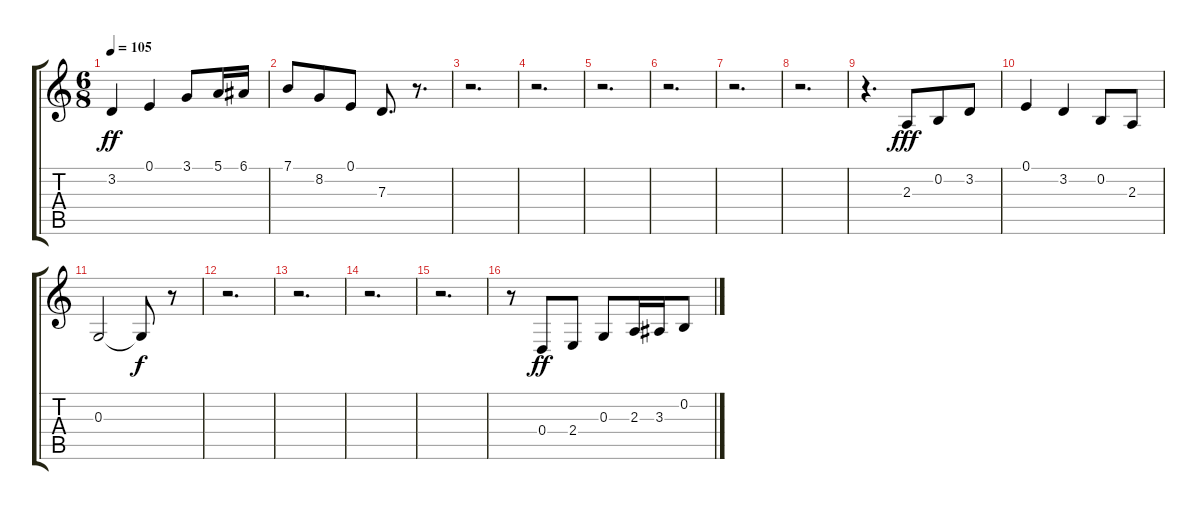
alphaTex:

\track "" {instrument altosax}
\staff {score tabs}
\tuning (E4 B3 G3 D3 A2 E2) {hide}
\ts (6 8)
\tempo 105
\clef g2
\ks c
3.2.4{dy ff} 0.1.4 3.1.8 5.1.16 6.1.16 |
7.1.8 8.2.8 0.1.8 7.3.8{d} r.8{d} |
r.2{d} |
r.2{d} |
r.2{d} |
r.2{d} |
r.2{d} |
r.2{d} |
r.4{d} 2.3.8{dy fff} 0.2.8 3.2.8 |
0.1.4 3.2.4 0.2.8 2.3.8 |
0.3.2 0.3{t}.8{dy f} r.8 |
r.2{d} |
r.2{d} |
r.2{d} |
r.2{d} |
r.8 0.4.8{dy ff} 2.4.8 0.3.8 2.3.16 3.3.16 0.2.8
